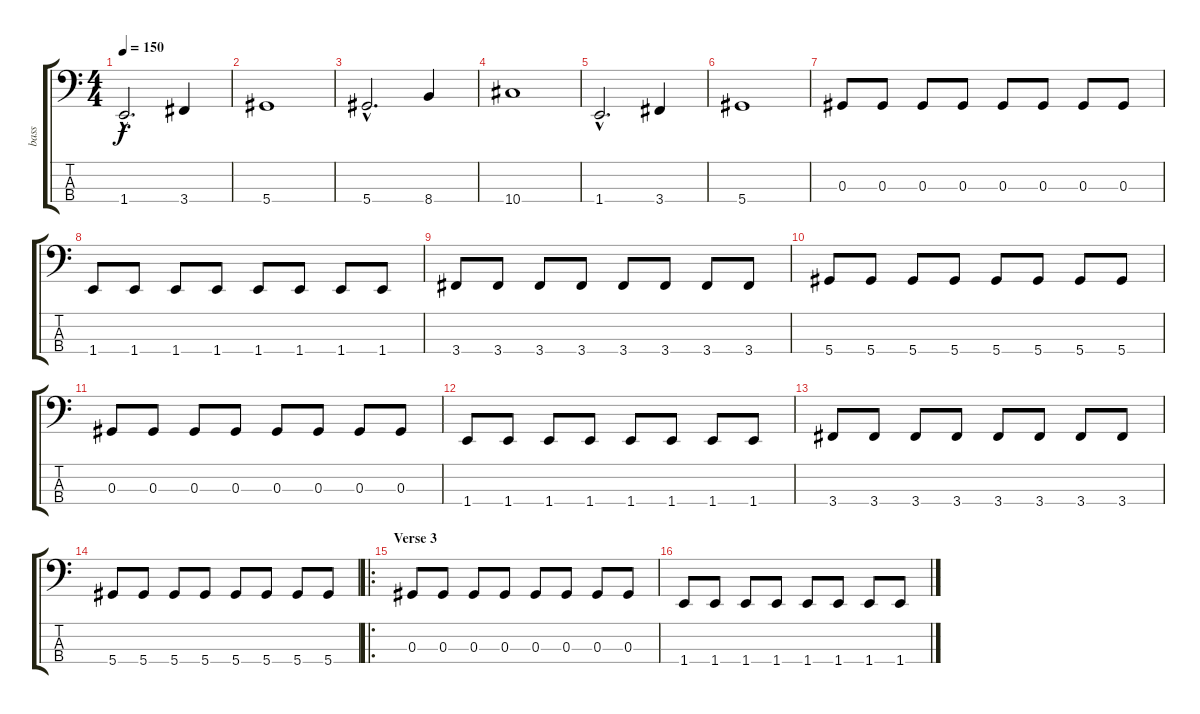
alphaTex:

\track ("bass" "bass") {instrument electricbassfinger}
\staff {score tabs}
\tuning (Gb2 Db2 Ab1 Eb1) {hide}
\ts (4 4)
\tempo 150
\clef f4
\ks c
1.4{hac}.2{d dy f} 3.4.4 |
5.4.1 |
5.4{hac}.2{d} 8.4.4 |
10.4.1 |
1.4{hac}.2{d} 3.4.4 |
5.4.1 |
0.3.8 0.3.8 0.3.8 0.3.8 0.3.8 0.3.8 0.3.8 0.3.8 |
1.4.8 1.4.8 1.4.8 1.4.8 1.4.8 1.4.8 1.4.8 1.4.8 |
3.4.8 3.4.8 3.4.8 3.4.8 3.4.8 3.4.8 3.4.8 3.4.8 |
5.4.8 5.4.8 5.4.8 5.4.8 5.4.8 5.4.8 5.4.8 5.4.8 |
0.3.8 0.3.8 0.3.8 0.3.8 0.3.8 0.3.8 0.3.8 0.3.8 |
1.4.8 1.4.8 1.4.8 1.4.8 1.4.8 1.4.8 1.4.8 1.4.8 |
3.4.8 3.4.8 3.4.8 3.4.8 3.4.8 3.4.8 3.4.8 3.4.8 |
5.4.8 5.4.8 5.4.8 5.4.8 5.4.8 5.4.8 5.4.8 5.4.8 |
\ro
\section ("" "Verse 3")
0.3.8 0.3.8 0.3.8 0.3.8 0.3.8 0.3.8 0.3.8 0.3.8 |
1.4.8 1.4.8 1.4.8 1.4.8 1.4.8 1.4.8 1.4.8 1.4.8
